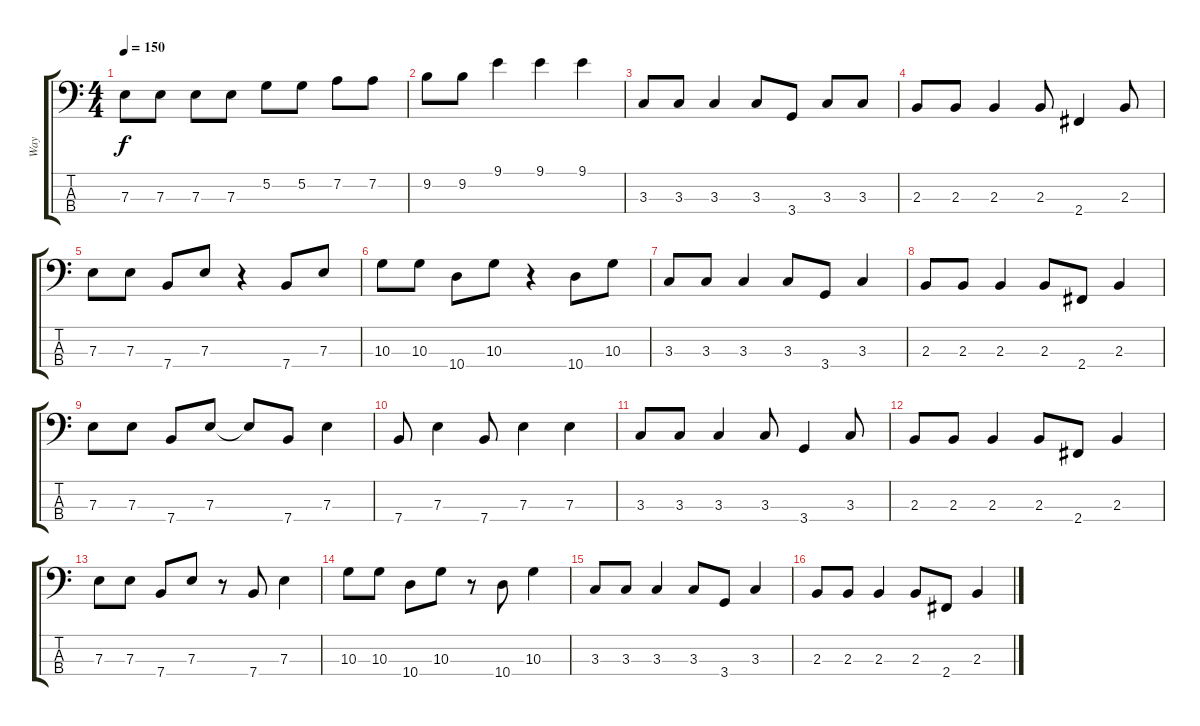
\track ("Way" "Way") {instrument electricbasspick}
\staff {score tabs}
\tuning (G2 D2 A1 E1) {hide}
\ts (4 4)
\tempo 150
\clef f4
\ks c
7.3.8{dy f} 7.3.8 7.3.8 7.3.8 5.2.8 5.2.8 7.2.8 7.2.8 |
9.2.8 9.2.8 9.1.4 9.1.4 9.1.4 |
3.3.8 3.3.8 3.3.4 3.3.8 3.4.8 3.3.8 3.3.8 |
2.3.8 2.3.8 2.3.4 2.3.8 2.4.4 2.3.8 |
7.3.8 7.3.8 7.4.8 7.3.8 r.4 7.4.8 7.3.8 |
10.3.8 10.3.8 10.4.8 10.3.8 r.4 10.4.8 10.3.8 |
3.3.8 3.3.8 3.3.4 3.3.8 3.4.8 3.3.4 |
2.3.8 2.3.8 2.3.4 2.3.8 2.4.8 2.3.4 |
7.3.8 7.3.8 7.4.8 7.3.8 7.3{t}.8 7.4.8 7.3.4 |
7.4.8 7.3.4 7.4.8 7.3.4 7.3.4 |
3.3.8 3.3.8 3.3.4 3.3.8 3.4.4 3.3.8 |
2.3.8 2.3.8 2.3.4 2.3.8 2.4.8 2.3.4 |
7.3.8 7.3.8 7.4.8 7.3.8 r.8 7.4.8 7.3.4 |
10.3.8 10.3.8 10.4.8 10.3.8 r.8 10.4.8 10.3.4 |
3.3.8 3.3.8 3.3.4 3.3.8 3.4.8 3.3.4 |
2.3.8 2.3.8 2.3.4 2.3.8 2.4.8 2.3.4
